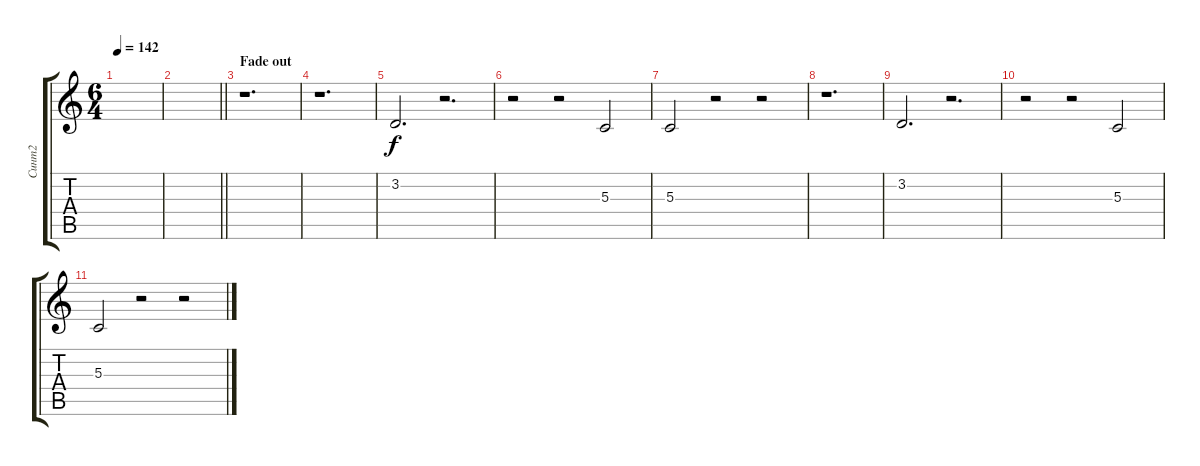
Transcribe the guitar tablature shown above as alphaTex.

\track ("Синт2" "Синт2") {instrument choiraahs}
\staff {score tabs}
\tuning (E4 B3 G3 D3 A2 E2) {hide}
\ts (6 4)
\tempo 142
\clef g2
\ks c
|
\barLineRight lightlight
|
\section ("" "Fade out")
r.1{d volume 4} |
r.1{d} |
3.2.2{d} r.2{d} |
r.2 r.2 5.3.2{volume 2} |
5.3.2 r.2 r.2 |
r.1{d} |
3.2.2{d} r.2{d} |
r.2{volume 0} r.2 5.3.2 |
5.3.2 r.2 r.2
